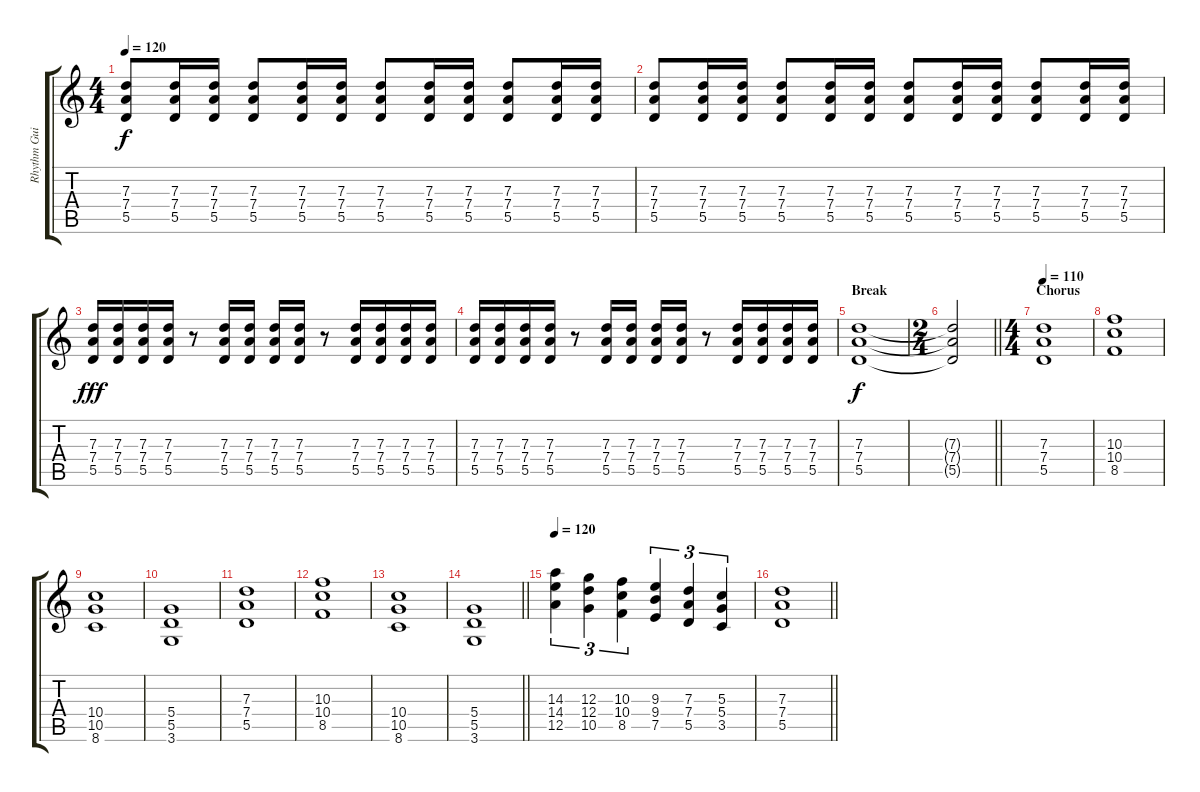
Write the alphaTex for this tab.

\track ("Rhythm Guitar I - Distortion" "Rhythm Gui") {instrument distortionguitar}
\staff {score tabs}
\tuning (E4 B3 G3 D3 A2 E2) {hide}
\ts (4 4)
\tempo 120
\clef g2
\ks c
(7.3 7.4 5.5).8{dy f volume 13} (7.3 7.4 5.5).16 (7.3 7.4 5.5).16 (7.3 7.4 5.5).8 (7.3 7.4 5.5).16 (7.3 7.4 5.5).16 (7.3 7.4 5.5).8 (7.3 7.4 5.5).16 (7.3 7.4 5.5).16 (7.3 7.4 5.5).8 (7.3 7.4 5.5).16 (7.3 7.4 5.5).16 |
(7.3 7.4 5.5).8 (7.3 7.4 5.5).16 (7.3 7.4 5.5).16 (7.3 7.4 5.5).8 (7.3 7.4 5.5).16 (7.3 7.4 5.5).16 (7.3 7.4 5.5).8 (7.3 7.4 5.5).16 (7.3 7.4 5.5).16 (7.3 7.4 5.5).8 (7.3 7.4 5.5).16 (7.3 7.4 5.5).16 |
(7.3 7.4 5.5).16{dy fff volume 13} (7.3 7.4 5.5).16 (7.3 7.4 5.5).16 (7.3 7.4 5.5).16 r.8 (7.3 7.4 5.5).16 (7.3 7.4 5.5).16 (7.3 7.4 5.5).16 (7.3 7.4 5.5).16 r.8 (7.3 7.4 5.5).16 (7.3 7.4 5.5).16 (7.3 7.4 5.5).16 (7.3 7.4 5.5).16 |
(7.3 7.4 5.5).16{volume 13} (7.3 7.4 5.5).16 (7.3 7.4 5.5).16 (7.3 7.4 5.5).16 r.8 (7.3 7.4 5.5).16 (7.3 7.4 5.5).16 (7.3 7.4 5.5).16 (7.3 7.4 5.5).16 r.8 (7.3 7.4 5.5).16 (7.3 7.4 5.5).16 (7.3 7.4 5.5).16 (7.3 7.4 5.5).16 |
\section ("" "Break")
(7.3 7.4 5.5).1{dy f} |
\ts (2 4)
\barLineRight lightlight
(7.3{t} 7.4{t} 5.5{t}).2 |
\ts (4 4)
\section ("" "Chorus")
\tempo 110
(7.3 7.4 5.5).1 |
(10.3 10.4 8.5).1 |
(10.4 10.5 8.6).1 |
(5.4 5.5 3.6).1 |
(7.3 7.4 5.5).1 |
(10.3 10.4 8.5).1 |
(10.4 10.5 8.6).1 |
\barLineRight lightlight
(5.4 5.5 3.6).1 |
\tempo 120
(14.3 14.4 12.5).4{tu (3 2)} (12.3 12.4 10.5).4{tu (3 2)} (10.3 10.4 8.5).4{tu (3 2)} (9.3 9.4 7.5).4{tu (3 2)} (7.3 7.4 5.5).4{tu (3 2)} (5.3 5.4 3.5).4{tu (3 2)} |
\barLineRight lightlight
(7.3 7.4 5.5).1
